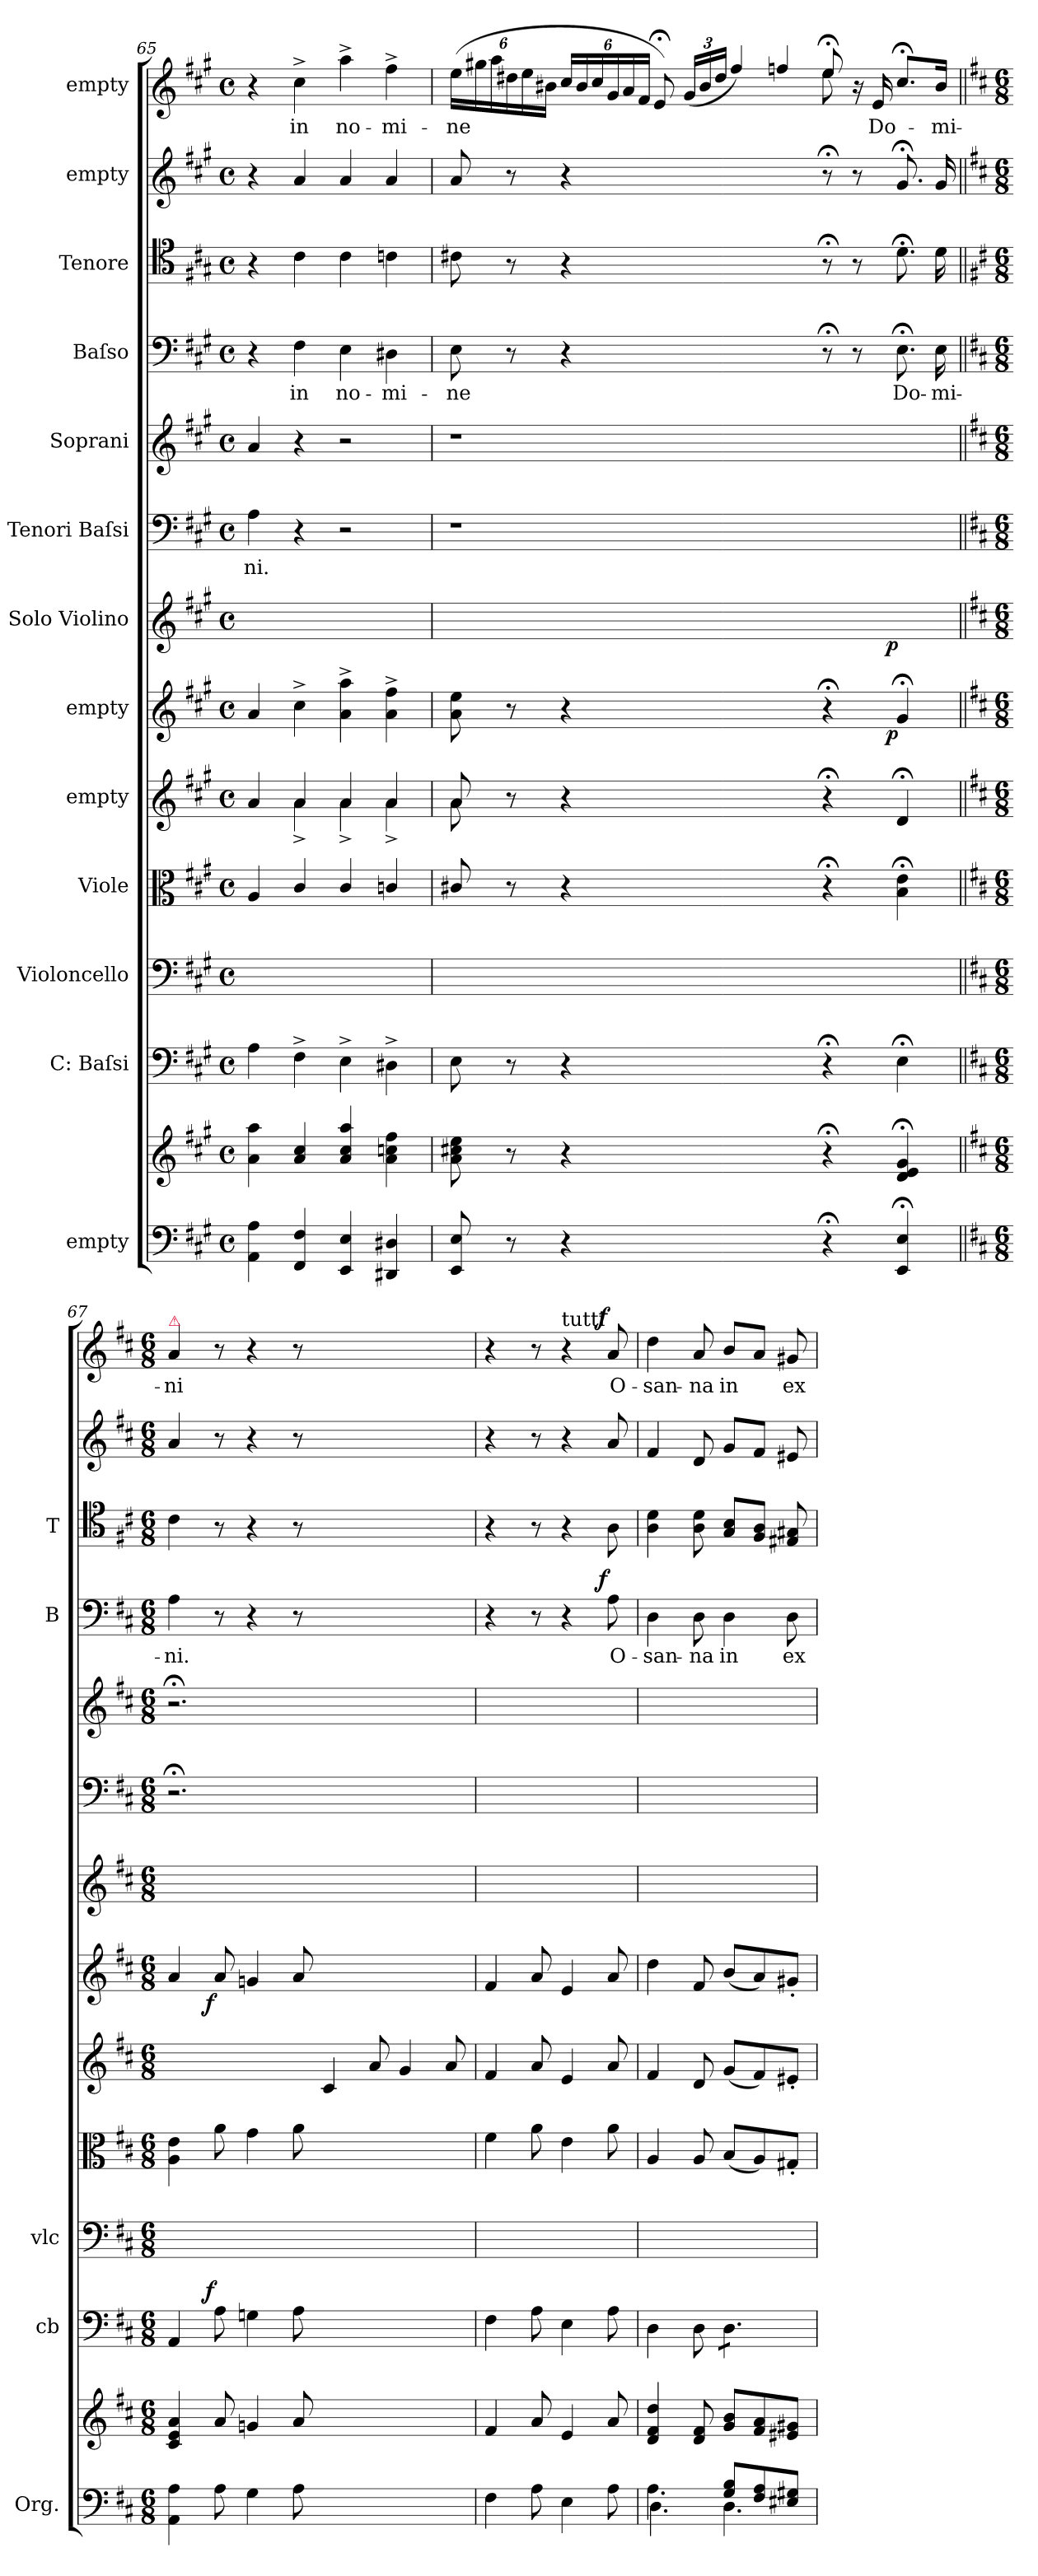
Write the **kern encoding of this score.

**kern	**kern	**kern	**dynam	**kern	**kern	**kern	**kern	**dynam	**kern	**dynam	**kern	**text	**kern	**kern	**text	**dynam	**kern	**kern	**kern	**text	**dynam
*part13	*part13	*part12	*part12	*part11	*part10	*part9	*part8	*part8	*part7	*part7	*part6	*part6	*part5	*part4	*part4	*part4	*part3	*part2	*part1	*part1	*part1
*staff14	*staff13	*staff12	*staff12	*staff11	*staff10	*staff9	*staff8	*staff8	*staff7	*staff7	*staff6	*staff6	*staff5	*staff4	*staff4	*staff4	*staff3	*staff2	*staff1	*staff1	*staff1
*I"empty	*	*I"C: Baſsi	*	*I"Violoncello	*I"Viole	*I"empty	*I"empty	*	*I"Solo Violino	*	*I"Tenori Baſsi	*	*I"Soprani	*I"Baſso	*	*	*I"Tenore	*I"empty	*I"empty	*	*
*I'Org.	*	*I'cb	*	*I'vlc	*	*	*	*	*	*	*	*	*	*I'B	*	*	*I'T	*	*	*	*
*clefF4	*clefG2	*clefF4	*	*clefF4	*clefC3	*clefG2	*clefG2	*	*clefG2	*	*clefF4	*	*clefG2	*clefF4	*	*	*clefC4	*clefG2	*clefG2	*	*
*k[f#c#g#]	*k[f#c#g#]	*k[f#c#g#]	*	*k[f#c#g#]	*k[f#c#g#]	*k[f#c#g#]	*k[f#c#g#]	*	*k[f#c#g#]	*	*k[f#c#g#]	*	*k[f#c#g#]	*k[f#c#g#]	*	*	*k[f#c#g#]	*k[f#c#g#]	*k[f#c#g#]	*	*
*A:	*A:	*A:	*	*A:	*A:	*A:	*A:	*	*A:	*	*A:	*	*A:	*A:	*	*	*A:	*A:	*A:	*	*
*M4/4	*M4/4	*M4/4	*	*M4/4	*M4/4	*M4/4	*M4/4	*	*M4/4	*	*M4/4	*	*M4/4	*M4/4	*	*	*M4/4	*M4/4	*M4/4	*	*
*met(c)	*met(c)	*met(c)	*	*met(c)	*met(c)	*met(c)	*met(c)	*	*met(c)	*	*met(c)	*	*met(c)	*met(c)	*	*	*met(c)	*met(c)	*met(c)	*	*
=65	=65	=65	=65	=65	=65	=65	=65	=65	=65	=65	=65	=65	=65	=65	=65	=65	=65	=65	=65	=65	=65
*	*	*	*	*	*	*^	*	*	*	*	*	*	*	*	*	*	*	*	*	*	*
4AA\ 4A\	4a\ 4aa\	4A\	.	4A\yy	4A/	4a/	4ryy	4a/	.	4a/yy	.	4A\	-ni.	4a/	4r	.	.	4r	4r	4r	.	.
4FF#/ 4F#/	4a/ 4cc#/	4F#^\	.	4F#^\yy	4c#/	4a/	4a^\	4cc#^<\	.	4cc#^<\yy	.	4r	.	4r	4F#\	in	.	4c#\	4a/	4cc#^\	in	.
4EE/ 4E/	4a/ 4cc#/ 4aa/	4E^\	.	4E^\yy	4c#/	4a/	4a^\	4a^<\ 4aa^<\	.	4ayy^<\ 4aayy^<\	.	2r	.	2r	4E\	no-	.	4c#\	4a/	4aa^\	no-	.
4DD#X/ 4D#X/	4a\ 4ccn\ 4ff#\	4D#X^\	.	4D#X^\yy	4cn/	4a/	4a^\	4a^<\ 4ff#^<\	.	4ayy^<\ 4ff#yy^<\	.	.	.	.	4D#X\	-mi-	.	4cn\	4a/	4ff#^\	-mi-	.
=66	=66	=66	=66	=66	=66	=66	=66	=66	=66	=66	=66	=66	=66	=66	=66	=66	=66	=66	=66	=66	=66	=66
*	*	*	*	*	*	*	*	*	*	*	*	*	*	*	*	*	*	*	*	*^	*	*
8EE/ 8E/	8a\ 8cc#X\ 8ee\	8E\	.	8E\yy	8c#X/	8a/	8a\	8a\ 8ee\	.	8ayy\ 8eeyy\	.	1r	.	1r	8E\	-ne	.	8c#X\	8a/	(24ee\LL	1ryy	-ne	.
.	.	.	.	.	.	.	.	.	.	.	.	.	.	.	.	.	.	.	.	24gg#X\	.	.	.
.	.	.	.	.	.	.	.	.	.	.	.	.	.	.	.	.	.	.	.	24aa\	.	.	.
8r	8r	8r	.	8ryy	8r	8r	8ryy	8r	.	8ryy	.	.	.	.	8r	.	.	8r	8r	24dd#X\	.	.	.
.	.	.	.	.	.	.	.	.	.	.	.	.	.	.	.	.	.	.	.	24ee\	.	.	.
.	.	.	.	.	.	.	.	.	.	.	.	.	.	.	.	.	.	.	.	24b#X\JJ	.	.	.
4r	4r	4r	.	4ryy	4r	4r	2ryy	4r	.	4ryy	.	.	.	.	4r	.	.	4r	4r	24cc#/LL	.	.	.
.	.	.	.	.	.	.	.	.	.	.	.	.	.	.	.	.	.	.	.	24b#/	.	.	.
.	.	.	.	.	.	.	.	.	.	.	.	.	.	.	.	.	.	.	.	24cc#/	.	.	.
.	.	.	.	.	.	.	.	.	.	.	.	.	.	.	.	.	.	.	.	24g#/	.	.	.
.	.	.	.	.	.	.	.	.	.	.	.	.	.	.	.	.	.	.	.	24a/	.	.	.
.	.	.	.	.	.	.	.	.	.	.	.	.	.	.	.	.	.	.	.	24f#/JJ	.	.	.
2ryy	2ryy	2ryy	.	2ryy	2ryy	2ryy	.	2ryy	.	2ryy	.	.	.	.	2ryy	.	.	2ryy	2ryy	8e;</)	.	.	.
.	.	.	.	.	.	.	.	.	.	.	.	.	.	.	.	.	.	.	.	(24g#/LL	.	.	.
.	.	.	.	.	.	.	.	.	.	.	.	.	.	.	.	.	.	.	.	24b#/	.	.	.
.	.	.	.	.	.	.	.	.	.	.	.	.	.	.	.	.	.	.	.	24dd#/JJ	.	.	.
.	.	.	.	.	.	.	4ryy	.	.	.	.	.	.	.	.	.	.	.	.	4ff#/)	.	.	.
4ryy	4ryy	4ryy	.	4ryy	4ryy	4ryy	2.ryy	4ryy	.	4ryy	.	2.ryy	.	2.ryy	4ryy	.	.	4ryy	4ryy	4ffn/	4ryy	.	.
4r;<	4r;<	4r;<	.	4ryy	4r;<	4r;<	.	4r;<	.	4ryy	.	.	.	.	8r;<	.	.	8r;<	8r;<	8ee;</	8ee\	.	.
.	.	.	.	.	.	.	.	.	.	.	.	.	.	.	8r	.	.	8r	8r	16r	8ryy	.	.
.	.	.	.	.	.	.	.	.	.	.	.	.	.	.	.	.	.	.	.	16e/	.	Do-	.
!	!	!	!	!	!	!	!	!	!LO:DY:rj	!	!LO:DY:rj	!	!	!	!	!	!	!	!	!	!	!	!
4EE;</ 4E;</	4d;</ 4e;</ 4g#;</	4E;<\	.	4Eyy	4B;<\ 4e;<\	4d;</	.	4g#;</	p	4g#/yy	p	.	.	.	8.E;<\	Do-	.	8.d;<\	8.g#;/	8.cc#;</L	4ryy	.	.
.	.	.	.	.	.	.	.	.	.	.	.	.	.	.	16E\	-mi-	.	16d\	16g#/	16b#/Jk	.	-mi-	.
*	*	*	*	*	*	*v	*v	*	*	*	*	*	*	*	*	*	*	*	*	*v	*v	*	*
=67||	=67||	=67||	=67||	=67||	=67||	=67||	=67||	=67||	=67||	=67||	=67||	=67||	=67||	=67||	=67||	=67||	=67||	=67||	=67||	=67||	=67||
*k[f#c#]	*k[f#c#]	*k[f#c#]	*	*k[f#c#]	*k[f#c#]	*k[f#c#]	*k[f#c#]	*	*k[f#c#]	*	*k[f#c#]	*	*k[f#c#]	*k[f#c#]	*	*	*k[f#c#]	*k[f#c#]	*k[f#c#]	*	*
*M6/8	*M6/8	*M6/8	*	*M6/8	*M6/8	*M6/8	*M6/8	*	*M6/8	*	*M6/8	*	*M6/8	*M6/8	*	*	*M6/8	*M6/8	*M6/8	*	*
!	!	!	!	!	!	!	!	!	!	!	!	!	!	!	!	!	!	!	!LO:TX:a:color=crimson:t=⚠	!	!
4AA\ 4A\	4c#/ 4e/ 4a/	4AA/	.	2.ryy	4A\ 4e\	2.ryy	4a/	.	2.ryy	.	2.r;<	.	2.r;<	4A\	-ni.	.	4c#\	4a/	4a/	-ni	.
!	!	!	!LO:DY:a:rj	!	!	!	!	!LO:DY:rj	!	!	!	!	!	!	!	!	!	!	!	!	!
8A\	8a/	8A\	f	.	8a\	.	8a/	f	.	.	.	.	.	8r	.	.	8r	8r	8r	.	.
4G\	4gn/	4Gn\	.	.	4g\	.	4gn/	.	.	.	.	.	.	4r	.	.	4r	4r	4r	.	.
8A\	8a/	8A\	.	.	8a\	.	8a/	.	.	.	.	.	.	8r	.	.	8r	8r	8r	.	.
2.ryy	2.ryy	2.ryy	.	2.ryy	2.ryy	4c#/	2.ryy	.	2.ryy	.	2.ryy	.	2.ryy	2.ryy	.	.	2.ryy	2.ryy	2.ryy	.	.
.	.	.	.	.	.	8a/	.	.	.	.	.	.	.	.	.	.	.	.	.	.	.
.	.	.	.	.	.	4g/	.	.	.	.	.	.	.	.	.	.	.	.	.	.	.
.	.	.	.	.	.	8a/	.	.	.	.	.	.	.	.	.	.	.	.	.	.	.
=68	=68	=68	=68	=68	=68	=68	=68	=68	=68	=68	=68	=68	=68	=68	=68	=68	=68	=68	=68	=68	=68
4F#\	4f#/	4F#\	.	2.ryy	4f#\	4f#/	4f#/	.	2.ryy	.	2.ryy	.	2.ryy	4r	.	.	4r	4r	4r	.	.
8A\	8a/	8A\	.	.	8a\	8a/	8a/	.	.	.	.	.	.	8r	.	.	8r	8r	8r	.	.
!	!	!	!	!	!	!	!	!	!	!	!	!	!	!	!	!	!	!	!LO:TX:a:t=tutti	!	!
4E\	4e/	4E\	.	.	4e\	4e/	4e/	.	.	.	.	.	.	4r	.	.	4r	4r	4r	.	.
!	!	!	!	!	!	!	!	!	!	!	!	!	!	!	!	!LO:DY:a:rj	!	!	!	!	!LO:DY:a:rj
8A\	8a/	8A\	.	.	8a\	8a/	8a/	.	.	.	.	.	.	8A\	O-	f	8A\	8a/	8a/	O-	f
=69	=69	=69	=69	=69	=69	=69	=69	=69	=69	=69	=69	=69	=69	=69	=69	=69	=69	=69	=69	=69	=69
*^	*	*	*	*	*	*	*	*	*	*	*	*	*	*	*	*	*	*	*	*	*
4.A\	4.D\	4d/ 4f#/ 4dd/	4D\	.	2.ryy	4A/	4f#/	4dd\	.	2.ryy	.	2.ryy	.	2.ryy	4D\	-san-	.	4A\ 4d\	4f#/	4dd\	-san-	.
.	.	8d/ 8f#/	8D\	.	.	8A/	8d/	8f#/	.	.	.	.	.	.	8D\	-na	.	8A\ 8d\	8d/	8a/	-na	.
*	*	*	*tremolo	*	*	*	*	*	*	*	*	*	*	*	*	*	*	*	*	*	*	*
8G/ 8B/L	4.D\	8g/ 8b/L	8D\L	.	.	(8B/L	(8g/L	(8b/L	.	.	.	.	.	.	4D\	in	.	8G/ 8B/L	8g/L	8b/L	in	.
8F#/ 8A/	.	8f#/ 8a/	8D\	.	.	8A/)	8f#/)	8a/)	.	.	.	.	.	.	.	.	.	8F#/ 8A/J	8f#/J	8a/J	.	.
8E#X/ 8G#X/J	.	8e#X/ 8g#X/J	8D\J	.	.	8G#X'/J	8e#X'/J	8g#X'/J	.	.	.	.	.	.	8D\	ex-	.	8E#X/ 8G#X/	8e#X/	8g#X/	ex-	.
*	*	*	*Xtremolo	*	*	*	*	*	*	*	*	*	*	*	*	*	*	*	*	*	*	*
*v	*v	*	*	*	*	*	*	*	*	*	*	*	*	*	*	*	*	*	*	*	*	*
=	=	=	=	=	=	=	=	=	=	=	=	=	=	=	=	=	=	=	=	=	=
*-	*-	*-	*-	*-	*-	*-	*-	*-	*-	*-	*-	*-	*-	*-	*-	*-	*-	*-	*-	*-	*-
